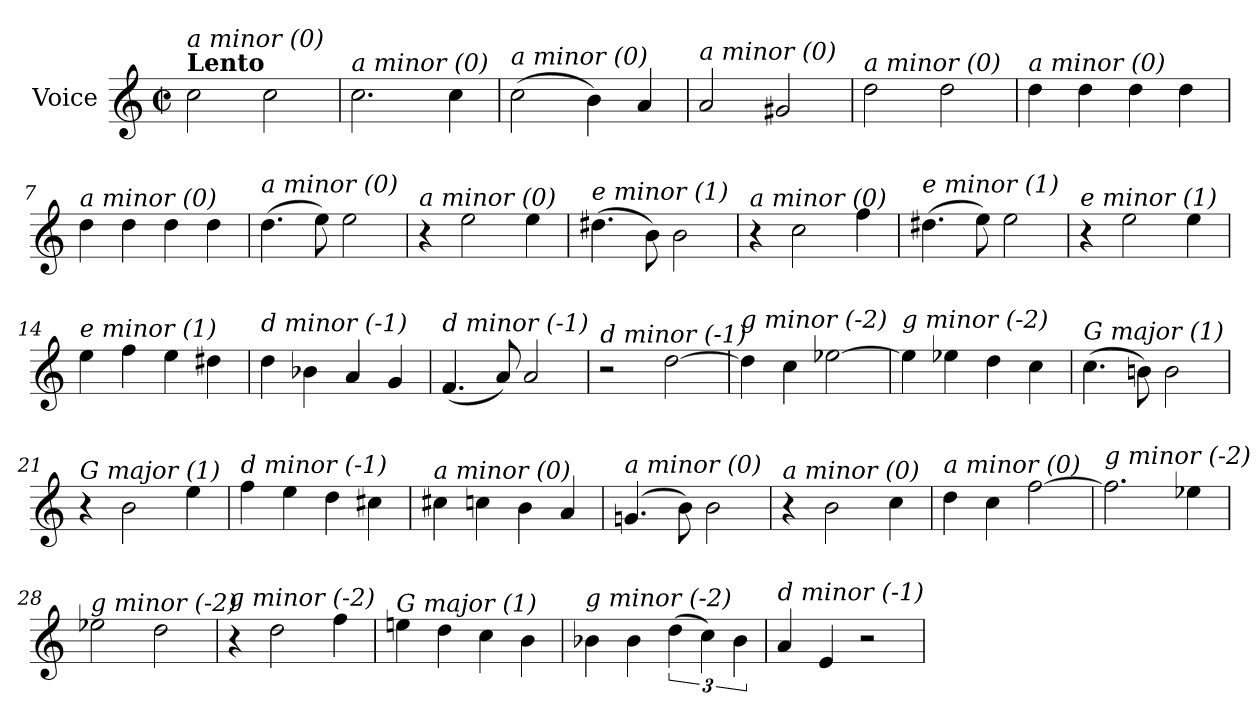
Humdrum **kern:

**kern
*part1
*staff1
*I"Voice
*clefG2
*k[]
*C:
*M2/2
*met(c|)
=1
!LO:TX:a:B:t=Lento
!LO:TX:i:t=a minor (0)
2cc\
2cc\
=2
!LO:TX:i:t=a minor (0)
2.cc\
4cc\
=3
!LO:TX:i:t=a minor (0)
(>2cc\
4b\)
4a/
=4
!LO:TX:i:t=a minor (0)
2a/
2g#X/
=5
!LO:TX:i:t=a minor (0)
2dd\
2dd\
=6
!LO:TX:i:t=a minor (0)
4dd\
4dd\
4dd\
4dd\
=7
!LO:TX:i:t=a minor (0)
4dd\
4dd\
4dd\
4dd\
!!LO:LB:g=z
=8
!LO:TX:i:t=a minor (0)
(>4.dd\
8ee\)
2ee\
=9
!LO:TX:i:t=a minor (0)
4r
2ee\
4ee\
=10
!LO:TX:i:t=e minor (1)
(>4.dd#X\
8b\)
2b\
=11
!LO:TX:i:t=a minor (0)
4r
2cc\
4ff\
=12
!LO:TX:i:t=e minor (1)
(>4.dd#X\
8ee\)
2ee\
=13
!LO:TX:i:t=e minor (1)
4r
2ee\
4ee\
=14
!LO:TX:i:t=e minor (1)
4ee\
4ff\
4ee\
4dd#Xi\
!!LO:LB:g=z
=15
!LO:TX:i:t=d minor (-1)
4dd\
4b-X\
4a/
4g/
=16
!LO:TX:i:t=d minor (-1)
(<4.f/
8a/)
2a/
=17
!LO:TX:i:t=d minor (-1)
2r
[2dd\
=18
!LO:TX:i:t=g minor (-2)
4dd\]
4cc\
[2ee-X\
=19
!LO:TX:i:t=g minor (-2)
4ee-\]
4ee-X\
4dd\
4cc\
=20
!LO:TX:i:t=G major (1)
(>4.cc\
8bn\)
2b\
=21
!LO:TX:i:t=G major (1)
4r
2b\
4ee\
!!LO:LB:g=z
=22
!LO:TX:i:t=d minor (-1)
4ff\
4ee\
4dd\
4cc#X\
=23
!LO:TX:i:t=a minor (0)
4cc#X\
4ccn\
4b\
4a/
=24
!LO:TX:i:t=a minor (0)
(4.gn/
8b\)
2b\
=25
!LO:TX:i:t=a minor (0)
4r
2b\
4cc\
=26
!LO:TX:i:t=a minor (0)
4dd\
4cc\
[2ff\
=27
!LO:TX:i:t=g minor (-2)
2.ff\]
4ee-X\
=28
!LO:TX:i:t=g minor (-2)
2ee-X\
2dd\
!!LO:LB:g=z
=29
!LO:TX:i:t=g minor (-2)
4r
2dd\
4ff\
=30
!LO:TX:i:t=G major (1)
4een\
4dd\
4cc\
4b\
=31
!LO:TX:i:t=g minor (-2)
4b-X\
4b-\
(>6dd\
6cc\)
6b-\
=32
!LO:TX:i:t=d minor (-1)
4a/
4e/
2r
=
*-
